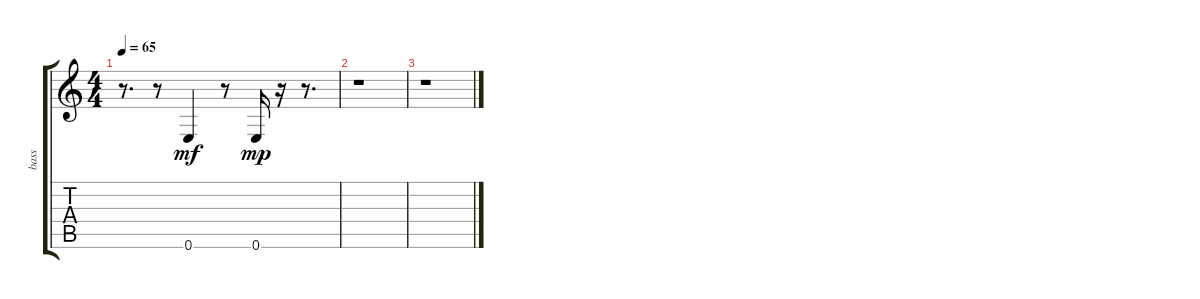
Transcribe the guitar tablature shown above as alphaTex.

\track ("bass" "bass") {instrument electricbassfinger}
\staff {score tabs}
\tuning (E4 B3 G3 D3 A2 E2) {hide}
\ts (4 4)
\tempo 65
\clef g2
\ks c
r.8{d dy f} r.8 0.6.4{dy mf} r.8 0.6.16{dy mp} r.16 r.8{d} |
r.1 |
r.1
